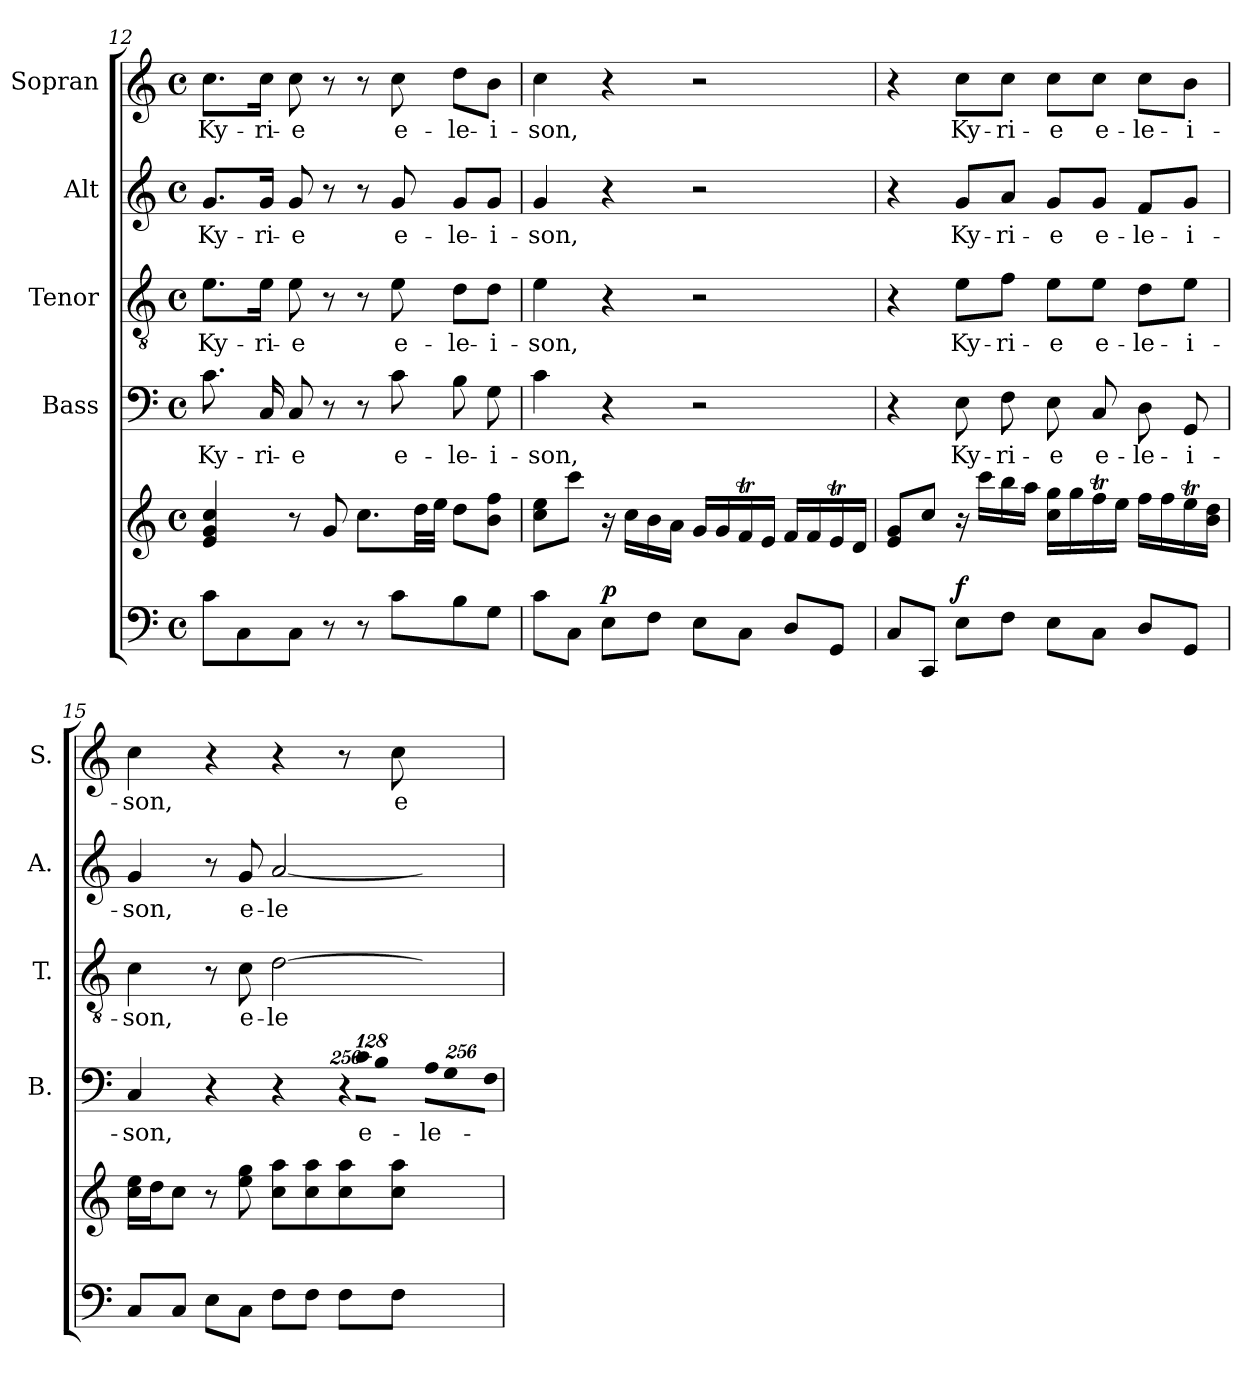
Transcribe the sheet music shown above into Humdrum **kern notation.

**kern	**kern	**dynam	**kern	**text	**kern	**text	**kern	**text	**kern	**text
*part5	*part5	*part5	*part4	*part4	*part3	*part3	*part2	*part2	*part1	*part1
*staff6	*staff5	*staff5/6	*staff4	*staff4	*staff3	*staff3	*staff2	*staff2	*staff1	*staff1
*	*	*	*I"Bass	*	*I"Tenor	*	*I"Alt	*	*I"Sopran	*
*	*	*	*I'B.	*	*I'T.	*	*I'A.	*	*I'S.	*
*clefF4	*clefG2	*	*clefF4	*	*clefGv2	*	*clefG2	*	*clefG2	*
*k[]	*k[]	*	*k[]	*	*k[]	*	*k[]	*	*k[]	*
*C:	*C:	*	*C:	*	*C:	*	*C:	*	*C:	*
*M4/4	*M4/4	*	*M4/4	*	*M4/4	*	*M4/4	*	*M4/4	*
*met(c)	*met(c)	*	*met(c)	*	*met(c)	*	*met(c)	*	*met(c)	*
=12	=12	=12	=12	=12	=12	=12	=12	=12	=12	=12
!	!	!	!	!LO:LY:b	!	!LO:LY:b	!	!LO:LY:b	!	!LO:LY:b
8c\L	4e/ 4g/ 4cc/	.	8.c\	Ky-	8.e\L	Ky-	8.g/L	Ky-	8.cc\L	Ky-
8C\	.	.	.	.	.	.	.	.	.	.
!	!	!	!	!LO:LY:b	!	!LO:LY:b	!	!LO:LY:b	!	!LO:LY:b
.	.	.	16C/	-ri-	16e\Jk	-ri-	16g/Jk	-ri-	16cc\Jk	-ri-
!	!	!	!	!LO:LY:b	!	!LO:LY:b	!	!LO:LY:b	!	!LO:LY:b
8C\J	8r	.	8C/	-e	8e\	-e	8g/	-e	8cc\	-e
8r	8g/	.	8r	.	8r	.	8r	.	8r	.
8r	8.cc\L	.	8r	.	8r	.	8r	.	8r	.
!	!	!	!	!LO:LY:b	!	!LO:LY:b	!	!LO:LY:b	!	!LO:LY:b
8c\L	.	.	8c\	e-	8e\	e-	8g/	e-	8cc\	e-
.	32dd\LL	.	.	.	.	.	.	.	.	.
.	32ee\JJJ	.	.	.	.	.	.	.	.	.
!	!	!	!	!LO:LY:b	!	!LO:LY:b	!	!LO:LY:b	!	!LO:LY:b
8B\	8dd\L	.	8B\	-le-	8d\L	-le-	8g/L	-le-	8dd\L	-le-
!	!	!	!	!LO:LY:b	!	!LO:LY:b	!	!LO:LY:b	!	!LO:LY:b
8G\J	8b\ 8ff\J	.	8G\	-i-	8d\J	-i-	8g/J	-i-	8b\J	-i-
=13	=13	=13	=13	=13	=13	=13	=13	=13	=13	=13
!	!	!	!	!LO:LY:b	!	!LO:LY:b	!	!LO:LY:b	!	!LO:LY:b
8c\L	8cc\ 8ee\L	.	4c\	-son,	4e\	-son,	4g/	-son,	4cc\	-son,
8C\J	8ccc\J	.	.	.	.	.	.	.	.	.
!	!	!LO:DY:a=2	!	!	!	!	!	!	!	!
8E\L	16r	p	4r	.	4r	.	4r	.	4r	.
.	16cc\LL	.	.	.	.	.	.	.	.	.
8F\J	16b\	.	.	.	.	.	.	.	.	.
.	16a\JJ	.	.	.	.	.	.	.	.	.
8E\L	16g/LL	.	2r	.	2r	.	2r	.	2r	.
.	16g/	.	.	.	.	.	.	.	.	.
8C\J	16fT/	.	.	.	.	.	.	.	.	.
.	16e/JJ	.	.	.	.	.	.	.	.	.
8D/L	16f/LL	.	.	.	.	.	.	.	.	.
.	16f/	.	.	.	.	.	.	.	.	.
8GG/J	16et/	.	.	.	.	.	.	.	.	.
.	16d/JJ	.	.	.	.	.	.	.	.	.
!!LO:PB:g=z
=14	=14	=14	=14	=14	=14	=14	=14	=14	=14	=14
8C/L	8e/ 8g/L	.	4r	.	4r	.	4r	.	4r	.
8CC/J	8cc/J	.	.	.	.	.	.	.	.	.
!	!	!LO:DY:a=2	!	!LO:LY:b	!	!LO:LY:b	!	!LO:LY:b	!	!LO:LY:b
8E\L	16r	f	8E\	Ky-	8e\L	Ky-	8g/L	Ky-	8cc\L	Ky-
.	16ccc\LL	.	.	.	.	.	.	.	.	.
!	!	!	!	!LO:LY:b	!	!LO:LY:b	!	!LO:LY:b	!	!LO:LY:b
8F\J	16bb\	.	8F\	-ri-	8f\J	-ri-	8a/J	-ri-	8cc\J	-ri-
.	16aa\JJ	.	.	.	.	.	.	.	.	.
!	!	!	!	!LO:LY:b	!	!LO:LY:b	!	!LO:LY:b	!	!LO:LY:b
8E\L	16cc\ 16gg\LL	.	8E\	-e	8e\L	-e	8g/L	-e	8cc\L	-e
.	16gg\	.	.	.	.	.	.	.	.	.
!	!	!	!	!LO:LY:b	!	!LO:LY:b	!	!LO:LY:b	!	!LO:LY:b
8C\J	16ffT\	.	8C/	e-	8e\J	e-	8g/J	e-	8cc\J	e-
.	16ee\JJ	.	.	.	.	.	.	.	.	.
!	!	!	!	!LO:LY:b	!	!LO:LY:b	!	!LO:LY:b	!	!LO:LY:b
8D/L	16ff\LL	.	8D\	-le-	8d\L	-le-	8f/L	-le-	8cc\L	-le-
.	16ff\	.	.	.	.	.	.	.	.	.
!	!	!	!	!LO:LY:b	!	!LO:LY:b	!	!LO:LY:b	!	!LO:LY:b
8GG/J	16eet\	.	8GG/	-i-	8e\J	-i-	8g/J	-i-	8b\J	-i-
.	16b\ 16dd\JJ	.	.	.	.	.	.	.	.	.
=15	=15	=15	=15	=15	=15	=15	=15	=15	=15	=15
!	!	!	!	!LO:LY:b	!	!LO:LY:b	!	!LO:LY:b	!	!LO:LY:b
8C/L	16cc\ 16ee\LL	.	4C/	-son,	4c\	-son,	4g/	-son,	4cc\	-son,
.	16dd\J	.	.	.	.	.	.	.	.	.
8C/J	8cc\J	.	.	.	.	.	.	.	.	.
8E\L	8r	.	4r	.	8r	.	8r	.	4r	.
!	!	!	!	!	!	!LO:LY:b	!	!LO:LY:b	!	!
8C\J	8ee\ 8gg\	.	.	.	8c\	e-	8g/	e-	.	.
!	!	!	!	!	!	!LO:LY:b	!	!LO:LY:b	!	!
8F\L	8cc\ 8aa\L	.	4r	.	[2d\	-le-	[2a/	-le-	4r	.
8F\J	8cc\ 8aa\	.	.	.	.	.	.	.	.	.
*	*	*	*Xbrackettup	*	*	*	*	*	*	*
!	!	!	!LO:N:vis=16	!	!	!	!	!	!	!
8F\L	8cc\ 8aa\	.	4096%171r	.	.	.	.	.	8r	.
!	!	!	!LO:N:vis=16	!LO:LY:b	!	!	!	!	!	!
.	.	.	2048%85c\LL	e-	.	.	.	.	.	.
!	!	!	!LO:N:vis=16	!	!	!	!	!	!	!
.	.	.	4096%171B\JJ	.	.	.	.	.	.	.
!	!	!	!LO:N:vis=16	!LO:LY:b	!	!	!	!	!	!LO:LY:b
8F\J	8cc\ 8aa\J	.	4096%171A\LL	-le-	.	.	.	.	8cc\	e-
!	!	!	!LO:N:vis=16	!	!	!	!	!	!	!
.	.	.	2048%85G\	.	.	.	.	.	.	.
!	!	!	!LO:N:vis=16	!	!	!	!	!	!	!
.	.	.	4096%171F\JJ	.	.	.	.	.	.	.
=	=	=	=	=	=	=	=	=	=	=
*-	*-	*-	*-	*-	*-	*-	*-	*-	*-	*-
